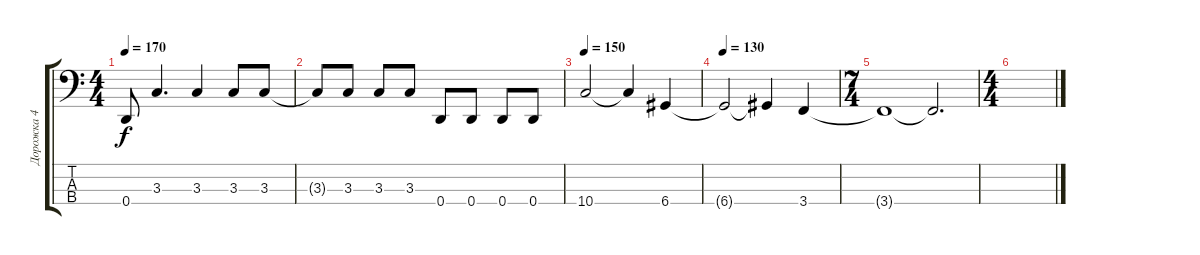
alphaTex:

\track ("Дорожка 4" "Дорожка 4") {instrument electricbassfinger}
\staff {score tabs}
\tuning (G2 D2 A1 D1) {hide}
\ts (4 4)
\tempo 170
\clef f4
\ks c
0.4.8{dy f} 3.3.4{d} 3.3.4 3.3.8 3.3.8 |
3.3{t}.8 3.3.8 3.3.8 3.3.8 0.4.8 0.4.8 0.4.8 0.4.8 |
\tempo 150
10.4.2 10.4{t}.4 6.4.4 |
\tempo 130
6.4{t}.2 6.4{t}.4 3.4.4 |
\ts (7 4)
3.4{t}.1 3.4{t}.2{d} |
\ts (4 4)
